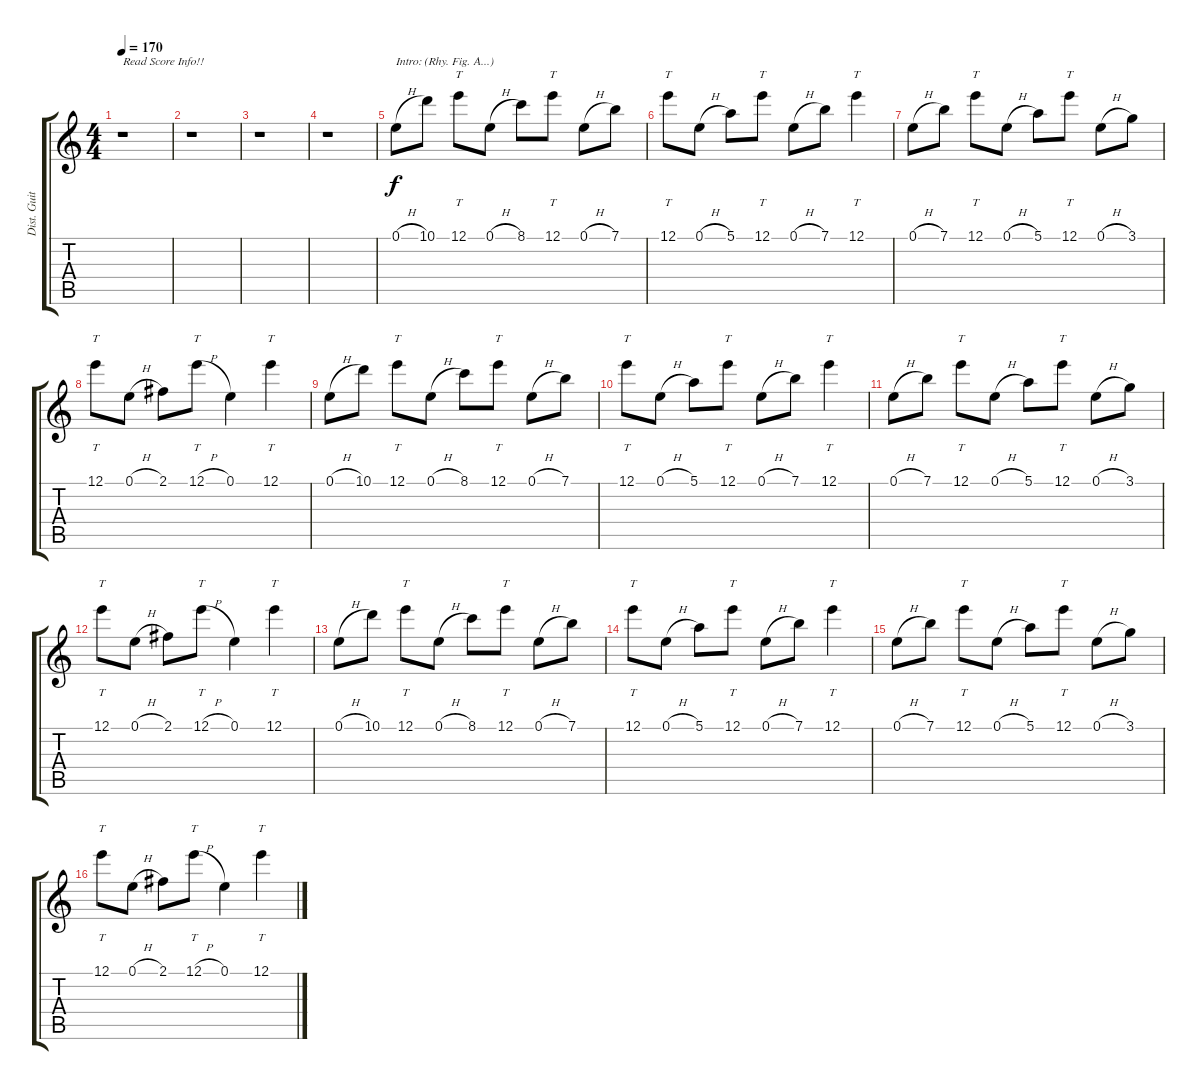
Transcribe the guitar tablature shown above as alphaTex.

\track ("Dist. Guitar 1" "Dist. Guit") {instrument distortionguitar}
\staff {score tabs}
\tuning (E4 B3 G3 D3 A2 E2) {hide}
\ts (4 4)
\tempo 170
\clef g2
\ks c
r.1{txt "Read Score Info!!" dy f instrument distortionguitar} |
r.1 |
r.1 |
r.1 |
0.1{h}.8{txt "Intro: (Rhy. Fig. A...)" volume 16 instrument synthbass1} 10.1.8 12.1.8{tt} 0.1{h}.8 8.1.8 12.1.8{tt} 0.1{h}.8 7.1.8 |
12.1.8{tt} 0.1{h}.8 5.1.8 12.1.8{tt} 0.1{h}.8 7.1.8 12.1.4{tt} |
0.1{h}.8 7.1.8 12.1.8{tt} 0.1{h}.8 5.1.8 12.1.8{tt} 0.1{h}.8 3.1.8 |
12.1.8{tt} 0.1{h}.8 2.1.8 12.1{h}.8{tt} 0.1.4 12.1.4{tt} |
0.1{h}.8 10.1.8 12.1.8{tt} 0.1{h}.8 8.1.8 12.1.8{tt} 0.1{h}.8 7.1.8 |
12.1.8{tt} 0.1{h}.8 5.1.8 12.1.8{tt} 0.1{h}.8 7.1.8 12.1.4{tt} |
0.1{h}.8 7.1.8 12.1.8{tt} 0.1{h}.8 5.1.8 12.1.8{tt} 0.1{h}.8 3.1.8 |
12.1.8{tt} 0.1{h}.8 2.1.8 12.1{h}.8{tt} 0.1.4 12.1.4{tt} |
0.1{h}.8 10.1.8 12.1.8{tt} 0.1{h}.8 8.1.8 12.1.8{tt} 0.1{h}.8 7.1.8 |
12.1.8{tt} 0.1{h}.8 5.1.8 12.1.8{tt} 0.1{h}.8 7.1.8 12.1.4{tt} |
0.1{h}.8 7.1.8 12.1.8{tt} 0.1{h}.8 5.1.8 12.1.8{tt} 0.1{h}.8 3.1.8 |
12.1.8{tt} 0.1{h}.8 2.1.8 12.1{h}.8{tt} 0.1.4 12.1.4{tt}
